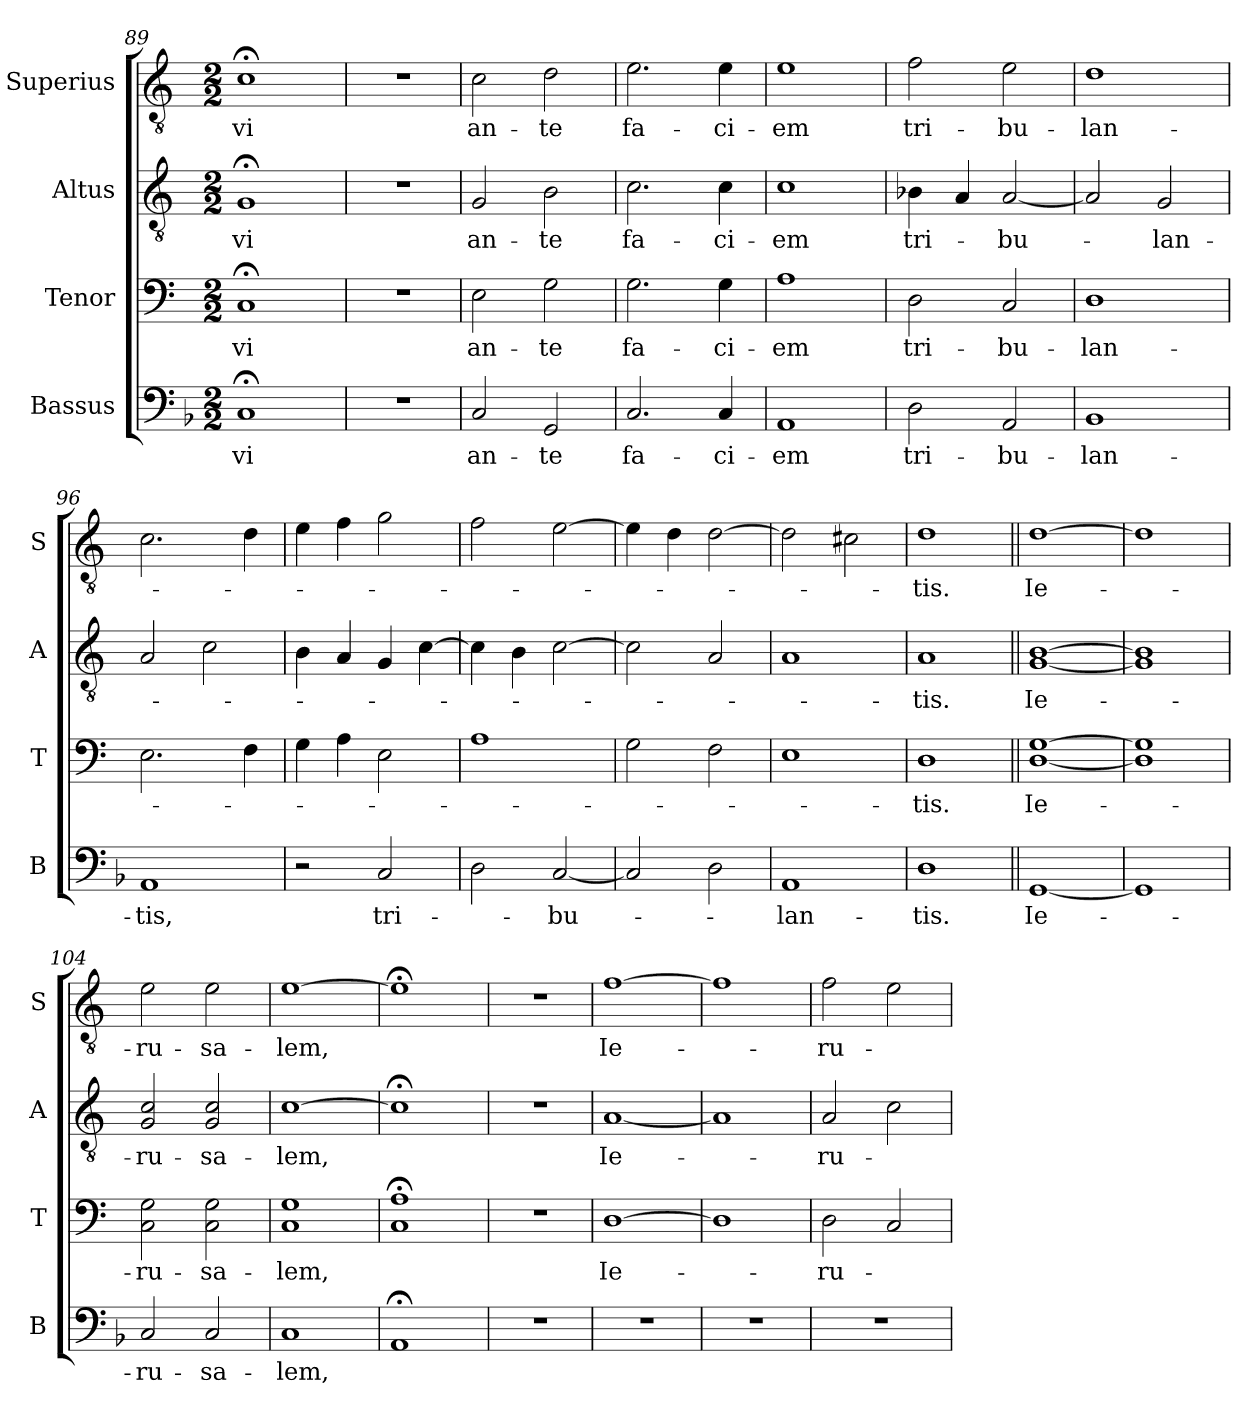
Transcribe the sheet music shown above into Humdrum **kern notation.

**kern	**text	**kern	**text	**kern	**text	**kern	**text
*part4	*part4	*part3	*part3	*part2	*part2	*part1	*part1
*staff4	*staff4	*staff3	*staff3	*staff2	*staff2	*staff1	*staff1
*I"Bassus	*	*I"Tenor	*	*I"Altus	*	*I"Superius	*
*I'B	*	*I'T	*	*I'A	*	*I'S	*
*clefF4	*	*clefF4	*	*clefGv2	*	*clefGv2	*
*k[b-]	*	*k[]	*	*k[]	*	*k[]	*
*d:	*	*a:	*	*a:	*	*a:	*
*M2/2	*	*M2/2	*	*M2/2	*	*M2/2	*
=89	=89	=89	=89	=89	=89	=89	=89
1C;<	-vi	1C;<	-vi	1G;<	-vi	1c;<	-vi
=90	=90	=90	=90	=90	=90	=90	=90
1r	.	1r	.	1r	.	1r	.
=91	=91	=91	=91	=91	=91	=91	=91
2C	an-	2E	an-	2G	an-	2c	an-
2GG	-te	2G	-te	2B	-te	2d	-te
=92	=92	=92	=92	=92	=92	=92	=92
2.C	fa-	2.G	fa-	2.c	fa-	2.e	fa-
4C	-ci-	4G	-ci-	4c	-ci-	4e	-ci-
=93	=93	=93	=93	=93	=93	=93	=93
1AA	-em	1A	-em	1c	-em	1e	-em
=94	=94	=94	=94	=94	=94	=94	=94
2D	tri-	2D	tri-	4B-X	tri-	2f	tri-
.	.	.	.	4A	.	.	.
2AA	-bu-	2C	-bu-	[2A	-bu-	2e	-bu-
=95	=95	=95	=95	=95	=95	=95	=95
1BB-	-lan-	1D	-lan-	2A]	.	1d	-lan-
.	.	.	.	2G	-lan-	.	.
=96	=96	=96	=96	=96	=96	=96	=96
1AA	-tis,	2.E	.	2A	.	2.c	.
.	.	.	.	2c	.	.	.
.	.	4F	.	.	.	4d	.
=97	=97	=97	=97	=97	=97	=97	=97
2r	.	4G	.	4B	.	4e	.
.	.	4A	.	4A	.	4f	.
2C	tri-	2E	.	4G	.	2g	.
.	.	.	.	[4c	.	.	.
=98	=98	=98	=98	=98	=98	=98	=98
2D	.	1A	.	4c]	.	2f	.
.	.	.	.	4B	.	.	.
[2C	-bu-	.	.	[2c	.	[2e	.
=99	=99	=99	=99	=99	=99	=99	=99
2C]	.	2G	.	2c]	.	4e]	.
.	.	.	.	.	.	4d	.
2D	.	2F	.	2A	.	[2d	.
=100	=100	=100	=100	=100	=100	=100	=100
1AA	-lan-	1E	.	1A	.	2d]	.
.	.	.	.	.	.	2c#X	.
=101	=101	=101	=101	=101	=101	=101	=101
1D	-tis.	1D	-tis.	1A	-tis.	1d	-tis.
=102||	=102||	=102||	=102||	=102||	=102||	=102||	=102||
[1GG	Ie-	[1D [1G	Ie-	[1G [1B	Ie-	[1d	Ie-
=103	=103	=103	=103	=103	=103	=103	=103
1GG]	.	1D] 1G]	.	1G] 1B]	.	1d]	.
=104	=104	=104	=104	=104	=104	=104	=104
2C	-ru-	2C 2G	-ru-	2G 2c	-ru-	2e	-ru-
2C	-sa-	2C 2G	-sa-	2G 2c	-sa-	2e	-sa-
=105	=105	=105	=105	=105	=105	=105	=105
1C	-lem,	1C 1G	-lem,	[1c	-lem,	[1e	-lem,
=106	=106	=106	=106	=106	=106	=106	=106
1AA;<	.	1C;< 1A;<	.	1c;<]	.	1e;<]	.
=107	=107	=107	=107	=107	=107	=107	=107
1r	.	1r	.	1r	.	1r	.
=108	=108	=108	=108	=108	=108	=108	=108
1r	.	[1D	Ie-	[1A	Ie-	[1f	Ie-
=109	=109	=109	=109	=109	=109	=109	=109
1r	.	1D]	.	1A]	.	1f]	.
=110	=110	=110	=110	=110	=110	=110	=110
1r	.	2D	-ru-	2A	-ru-	2f	-ru-
.	.	2C	.	2c	.	2e	.
=	=	=	=	=	=	=	=
*-	*-	*-	*-	*-	*-	*-	*-
